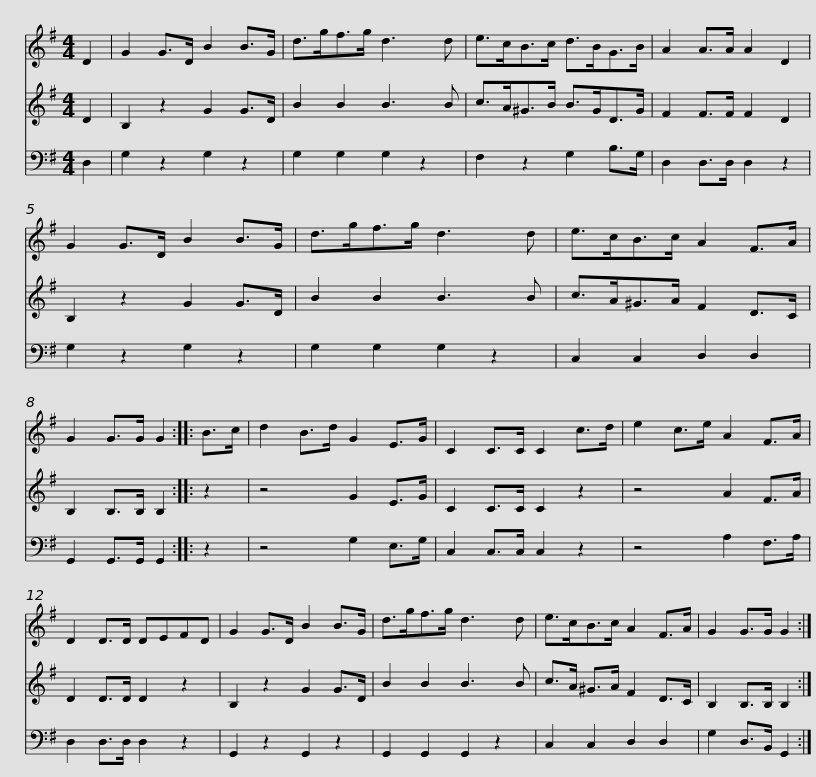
X:1
%%score 1 2 3
L:1/8
M:4/4
I:linebreak $
K:G
V:1 treble
V:2 treble
V:3 bass
V:1
 D2 | G2 G>D B2 B>G | d>gf>g d3 d | e>cB>c d>BG>B | A2 A>A A2 D2 | %5
 G2 G>D B2 B>G |$ d>gf>g d3 d | e>cB>c A2 F>A | G2 G>G G2 :: B>c | %10
 d2 B>d G2 E>G | C2 C>C C2 c>d |$ e2 c>e A2 F>A | D2 D>D DEFD | G2 G>D B2 B>G | %15
 d>gf>g d3 d | e>cB>c A2 F>A | G2 G>G G2 :| %18
V:2
 D2 | B,2 z2 G2 G>D | B2 B2 B3 B | c>A^G>B B>GD>G | F2 F>F F2 D2 | %5
 B,2 z2 G2 G>D |$ B2 B2 B3 B | c>A^G>A F2 D>C | B,2 B,>B, B,2 :: z2 | %10
 z4 G2 E>G | C2 C>C C2 z2 |$ z4 A2 F>A | D2 D>D D2 z2 | B,2 z2 G2 G>D | %15
 B2 B2 B3 B | c>A ^G>A F2 D>C | B,2 B,>B, B,2 :| %18
V:3
 D,2 | G,2 z2 G,2 z2 | G,2 G,2 G,2 z2 | F,2 z2 G,2 B,>G, | D,2 D,>D, D,2 z2 | %5
 G,2 z2 G,2 z2 |$ G,2 G,2 G,2 z2 | C,2 C,2 D,2 D,2 | G,,2 G,,>G,, G,,2 :: z2 | %10
 z4 G,2 E,>G, | C,2 C,>C, C,2 z2 |$ z4 A,2 F,>A, | D,2 D,>D, D,2 z2 | G,,2 z2 G,,2 z2 | %15
 G,,2 G,,2 G,,2 z2 | C,2 C,2 D,2 D,2 | G,2 D,>B,, G,,2 :| %18
